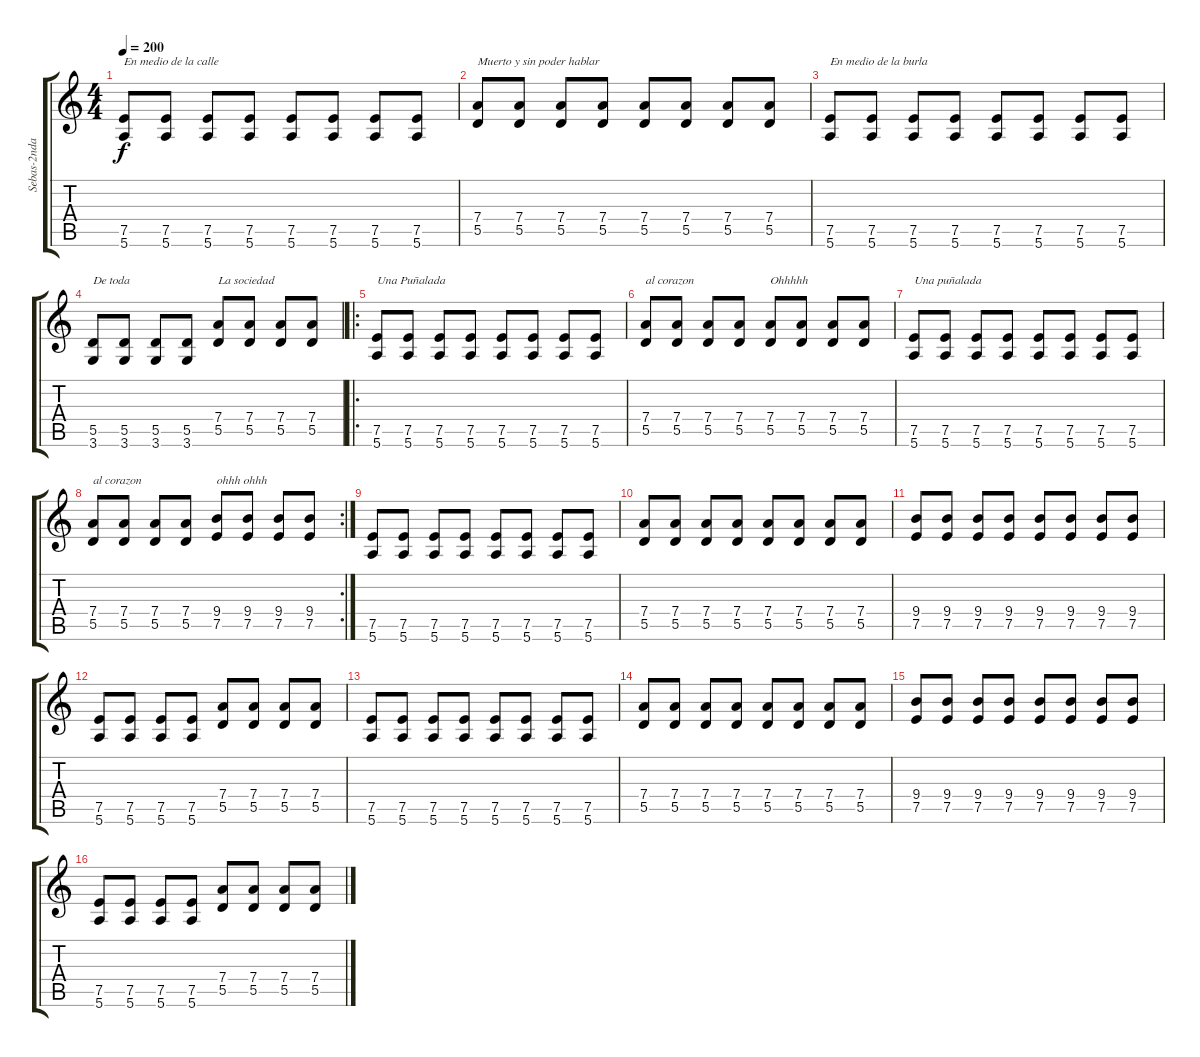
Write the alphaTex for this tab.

\track ("Sebas-2nda Guitarra" "Sebas-2nda") {instrument distortionguitar}
\staff {score tabs}
\tuning (E4 B3 G3 D3 A2 E2) {hide}
\ts (4 4)
\tempo 200
\clef g2
\ks c
(7.5 5.6).8{txt "En medio de la calle" dy f} (7.5 5.6).8 (7.5 5.6).8 (7.5 5.6).8 (7.5 5.6).8 (7.5 5.6).8 (7.5 5.6).8 (7.5 5.6).8 |
(7.4 5.5).8{txt "Muerto y sin poder hablar"} (7.4 5.5).8 (7.4 5.5).8 (7.4 5.5).8 (7.4 5.5).8 (7.4 5.5).8 (7.4 5.5).8 (7.4 5.5).8 |
(7.5 5.6).8{txt "En medio de la burla"} (7.5 5.6).8 (7.5 5.6).8 (7.5 5.6).8 (7.5 5.6).8 (7.5 5.6).8 (7.5 5.6).8 (7.5 5.6).8 |
(5.5 3.6).8{txt "De toda"} (5.5 3.6).8 (5.5 3.6).8 (5.5 3.6).8 (7.4 5.5).8{txt "La sociedad"} (7.4 5.5).8 (7.4 5.5).8 (7.4 5.5).8 |
\ro
(7.5 5.6).8{txt "Una Puñalada"} (7.5 5.6).8 (7.5 5.6).8 (7.5 5.6).8 (7.5 5.6).8 (7.5 5.6).8 (7.5 5.6).8 (7.5 5.6).8 |
(7.4 5.5).8{txt "al corazon"} (7.4 5.5).8 (7.4 5.5).8 (7.4 5.5).8 (7.4 5.5).8{txt "Ohhhhh"} (7.4 5.5).8 (7.4 5.5).8 (7.4 5.5).8 |
(7.5 5.6).8{txt "Una puñalada"} (7.5 5.6).8 (7.5 5.6).8 (7.5 5.6).8 (7.5 5.6).8 (7.5 5.6).8 (7.5 5.6).8 (7.5 5.6).8 |
\rc 2
(7.4 5.5).8{txt "al corazon"} (7.4 5.5).8 (7.4 5.5).8 (7.4 5.5).8 (9.4 7.5).8{txt "ohhh ohhh"} (9.4 7.5).8 (9.4 7.5).8 (9.4 7.5).8 |
(7.5 5.6).8 (7.5 5.6).8 (7.5 5.6).8 (7.5 5.6).8 (7.5 5.6).8 (7.5 5.6).8 (7.5 5.6).8 (7.5 5.6).8 |
(7.4 5.5).8 (7.4 5.5).8 (7.4 5.5).8 (7.4 5.5).8 (7.4 5.5).8 (7.4 5.5).8 (7.4 5.5).8 (7.4 5.5).8 |
(9.4 7.5).8 (9.4 7.5).8 (9.4 7.5).8 (9.4 7.5).8 (9.4 7.5).8 (9.4 7.5).8 (9.4 7.5).8 (9.4 7.5).8 |
(7.5 5.6).8 (7.5 5.6).8 (7.5 5.6).8 (7.5 5.6).8 (7.4 5.5).8 (7.4 5.5).8 (7.4 5.5).8 (7.4 5.5).8 |
(7.5 5.6).8 (7.5 5.6).8 (7.5 5.6).8 (7.5 5.6).8 (7.5 5.6).8 (7.5 5.6).8 (7.5 5.6).8 (7.5 5.6).8 |
(7.4 5.5).8 (7.4 5.5).8 (7.4 5.5).8 (7.4 5.5).8 (7.4 5.5).8 (7.4 5.5).8 (7.4 5.5).8 (7.4 5.5).8 |
(9.4 7.5).8 (9.4 7.5).8 (9.4 7.5).8 (9.4 7.5).8 (9.4 7.5).8 (9.4 7.5).8 (9.4 7.5).8 (9.4 7.5).8 |
(7.5 5.6).8 (7.5 5.6).8 (7.5 5.6).8 (7.5 5.6).8 (7.4 5.5).8 (7.4 5.5).8 (7.4 5.5).8 (7.4 5.5).8
